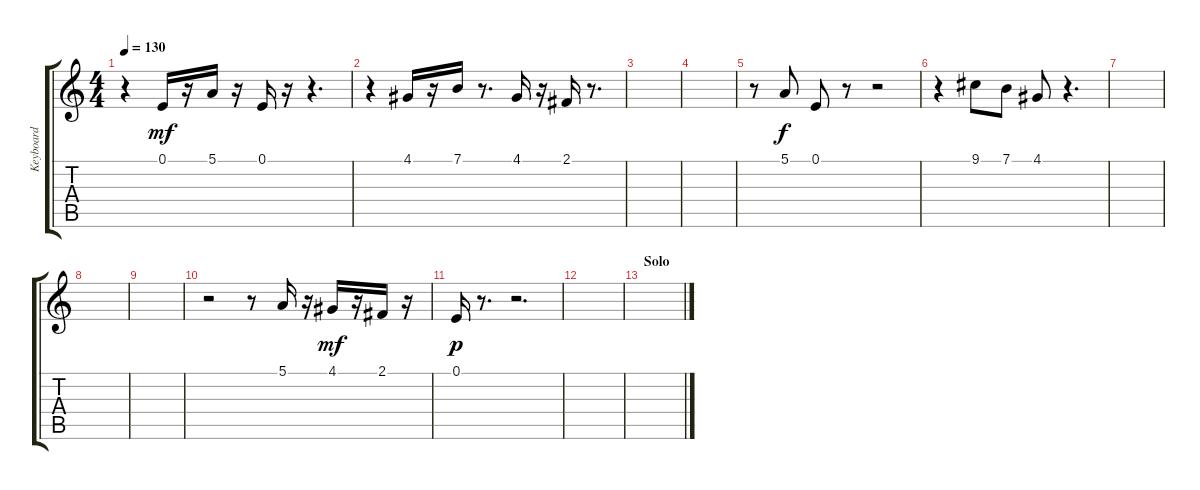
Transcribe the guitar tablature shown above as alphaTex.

\track ("Keyboard" "Keyboard") {instrument harpsichord}
\staff {score tabs}
\tuning (E4 B3 G3 D3 A2 E2) {hide}
\ts (4 4)
\tempo 130
\clef g2
\ks c
r.4{dy p} 0.1.16{dy mf} r.16 5.1.16 r.16 0.1.16 r.16 r.4{d} |
r.4 4.1.16 r.16 7.1.16 r.8{d} 4.1.16 r.16 2.1.16 r.8{d} |
|
|
r.8 5.1.8{dy f} 0.1.8 r.8 r.2 |
r.4 9.1.8 7.1.8 4.1.8 r.4{d} |
|
|
|
r.2 r.8 5.1.16 r.16 4.1.16{dy mf} r.16 2.1.16 r.16 |
0.1.16{dy p} r.8{d} r.2{d} |
|
\section ("" "Solo")
